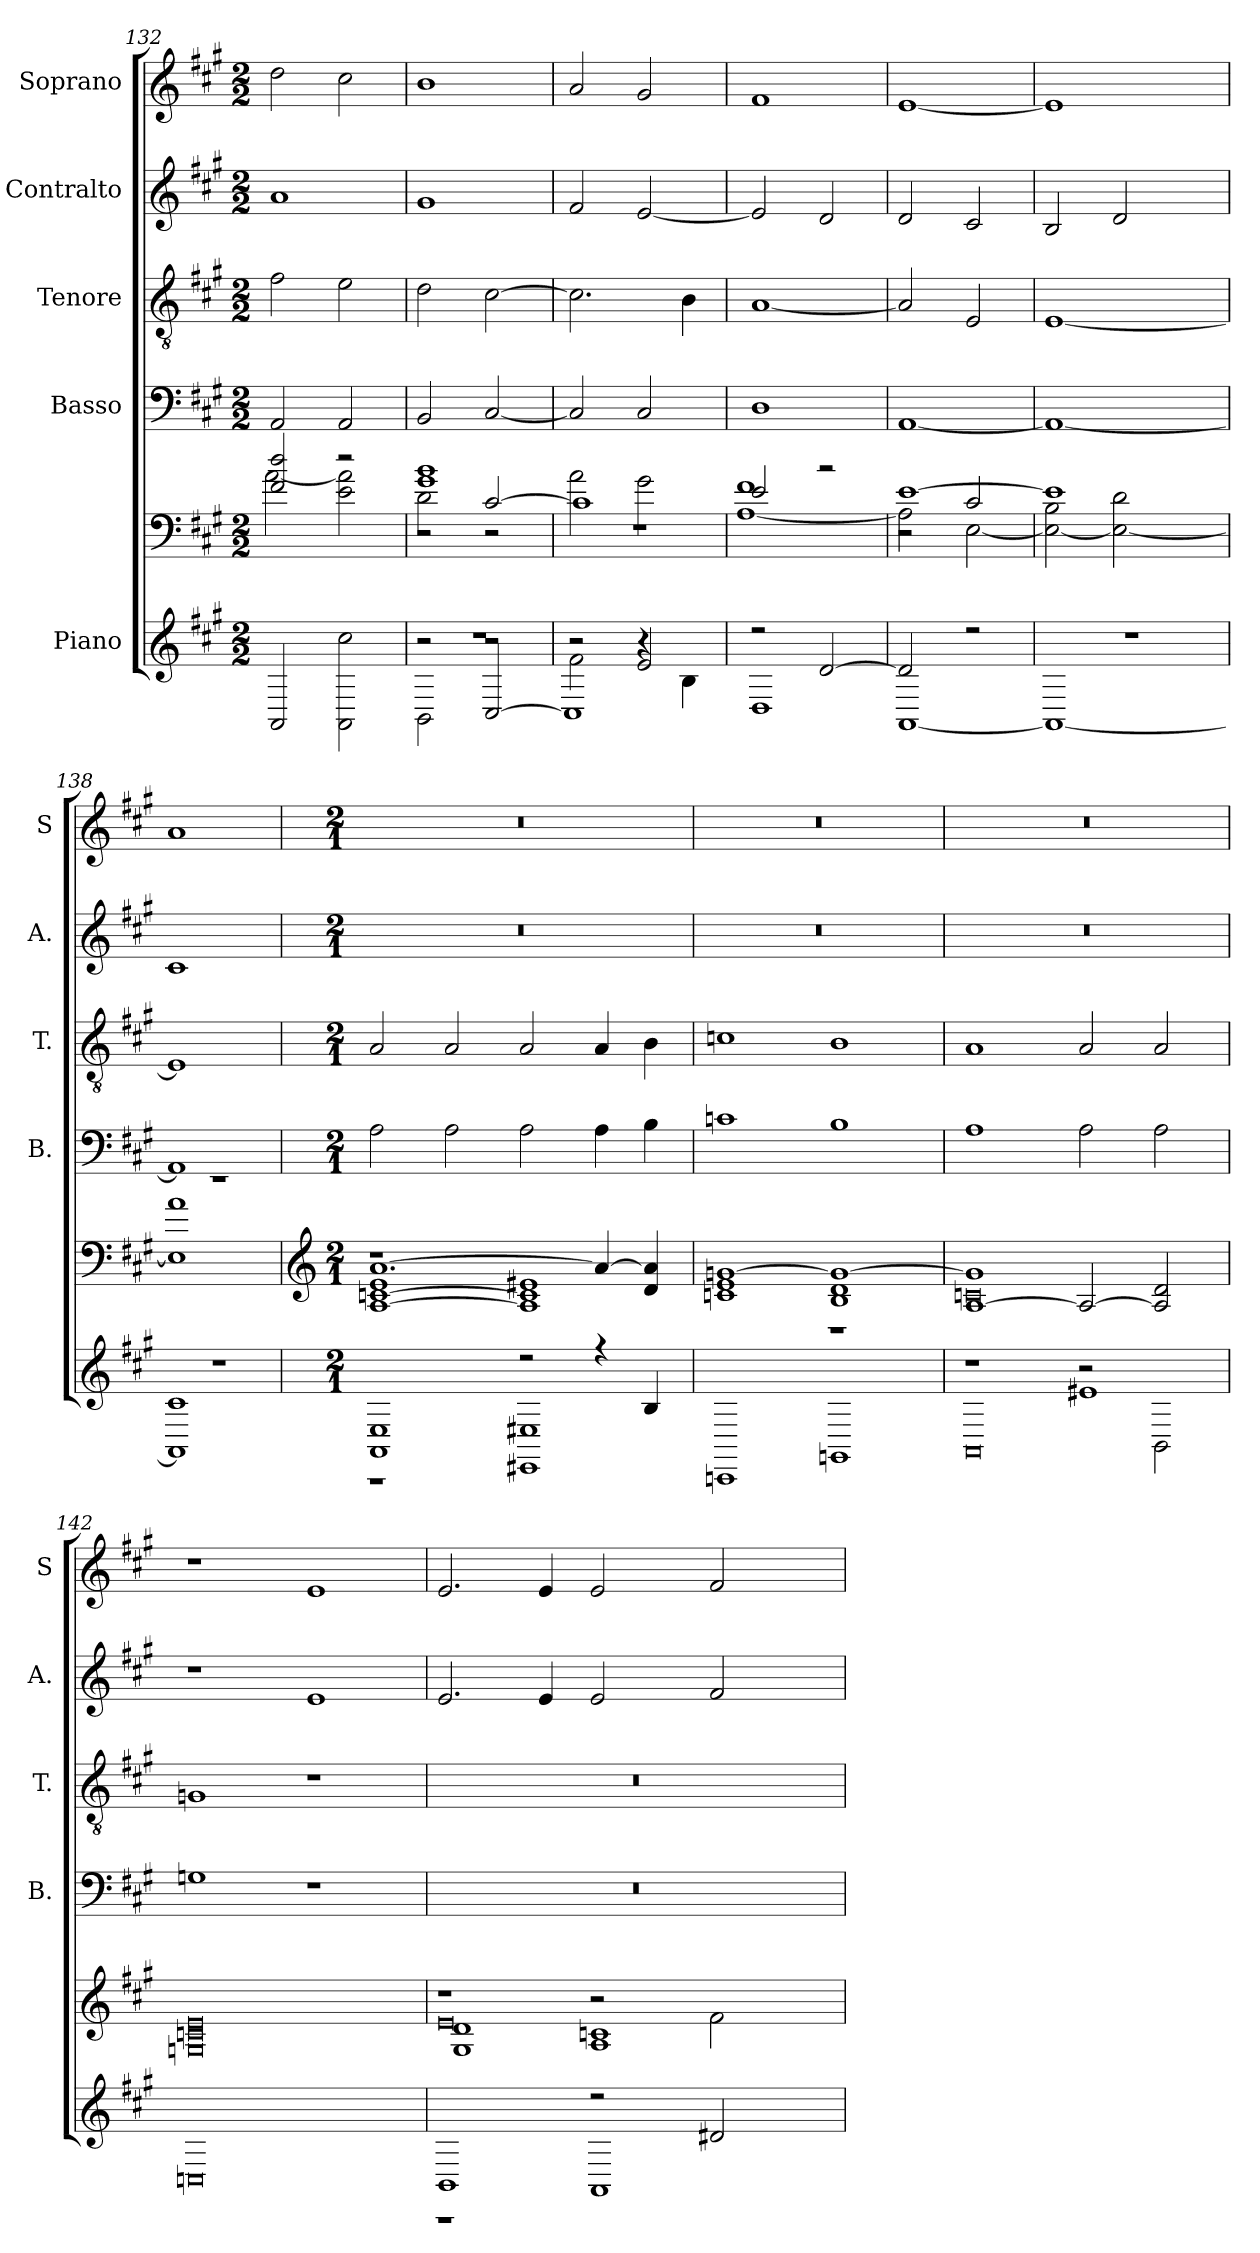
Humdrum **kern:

**kern	**kern	**kern	**kern	**kern	**kern
*part5	*part5	*part4	*part3	*part2	*part1
*staff6	*staff5	*staff4	*staff3	*staff2	*staff1
*I"Piano	*	*I"Basso	*I"Tenore	*I"Contralto	*I"Soprano
*	*	*I'B.	*I'T.	*I'A.	*I'S
*clefG2	*clefF4	*clefF4	*clefGv2	*clefG2	*clefG2
*k[f#c#g#]	*k[f#c#g#]	*k[f#c#g#]	*k[f#c#g#]	*k[f#c#g#]	*k[f#c#g#]
*M2/2	*M2/2	*M2/2	*M2/2	*M2/2	*M2/2
=132	=132	=132	=132	=132	=132
*	*^	*	*	*	*
2AA/	2f#/ 2dd/	[2a\	2AA/	2f#\	1a	2dd\
2AA\ 2cc#\	2r	2e\ 2a\]	2AA/	2e\	.	2cc#\
=133	=133	=133	=133	=133	=133	=133
*^	*	*^	*	*	*	*
*	*^	*	*	*	*	*	*	*
1r	2BB\	2r	1g# 1b	2d\	2r	2BB/	2d\	1g#	1b
.	2r	[2C#/	.	2r	[2c#/	[2C#/	[2c#\	.	.
=134	=134	=134	=134	=134	=134	=134	=134	=134	=134
2r	2f#\	1C#]	1r	2a\	1c#]	2C#/]	2.c#\]	2f#/	2a/
2e/	4r	.	.	2g#\	.	2C#/	.	[2e/	2g#/
.	4B\	.	.	.	.	.	4B\	.	.
*	*v	*v	*	*	*	*	*	*	*
*	*	*	*v	*v	*	*	*	*
=135	=135	=135	=135	=135	=135	=135	=135
2r	1D	2e/	[1A 1f#	1D	[1A	2e/]	1f#
[2d/	.	2r	.	.	.	2d/	.
=136	=136	=136	=136	=136	=136	=136	=136
*	*	*	*^	*	*	*	*
2d/]	[1AA	[1e	2A\]	2r	[1AA	2A/]	2d/	[1e
2r	.	.	[2E\	2c#/	.	2E/	2c#/	.
*	*	*	*v	*v	*	*	*	*
=137	=137	=137	=137	=137	=137	=137	=137
*	*	*	*	*	*	*	*^
*	*	*	*	*	*	*	*	*^
*	*	*	*	*	*	*	*	*	*^
1r	1AA_	1e]	2E\_ 2B\	1AA_	[1E	2B/	1e]	2ryy	2.ryy	2..ryy
.	.	.	2E\_ 2d\	.	.	2d/	.	8ryy	.	.
*	*	*	*	*	*	*	*MM115	*	*	*
.	.	.	.	.	.	.	.	4.ryy	.	.
*	*	*	*	*	*	*	*MM106	*	*	*
.	.	.	.	.	.	.	.	.	4ryy	.
*	*	*	*	*	*	*	*MM98	*	*	*
.	.	.	.	.	.	.	.	.	.	8ryy
*v	*v	*	*	*	*	*	*v	*v	*v	*v
*	*	*	*	*	*	*MM93
=138	=138	=138	=138	=138	=138	=138
*	*	*	*	*	*	*MM66
*^	*	*	*	*	*	*
*	*^	*	*	*	*	*	*
1r	1c#	1AA]	1r	1E] 1a	1AA]	1E]	1c#	1a
*v	*v	*v	*	*	*	*	*	*
*	*v	*v	*	*	*	*
!!LO:PB:g=z
=139	=139	=139	=139	=139	=139
*	*clefG2	*	*	*	*
*M2/1	*M2/1	*M2/1	*M2/1	*M2/1	*M2/1
*	*	*	*	*	*MM120
*^	*^	*	*	*	*
*	*	*	*^	*	*	*	*
1AA 1E	1r	[1.a	1r	[1A [1cn 1e	2A\	2A/	0r	0r
.	.	.	.	.	2A\	2A/	.	.
2r	1EE#X 1E#X	.	1e#X	1A] 1c]	2A\	2A/	.	.
4r	.	4a/_	.	.	4A\	4A/	.	.
4B/	.	4d/ 4a/]	.	.	4B\	4B\	.	.
*v	*v	*	*	*	*	*	*	*
*	*	*v	*v	*	*	*	*
=140	=140	=140	=140	=140	=140	=140
1CCn	[1gn	1cn 1e	1cn	1cn	0r	0r
1GGn	1B 1d 1g_	1r	1B	1B	.	.
=141	=141	=141	=141	=141	=141	=141
*^	*	*	*	*	*	*
*	*^	*	*	*	*	*	*
1r	1r	0AA	[1A 1g]	0cn	1A	1A	0r	0r
1e#X	2r	.	2A/_	.	2A\	2A/	.	.
.	2BB\	.	2A/] 2d/	.	2A\	2A/	.	.
*v	*v	*v	*	*	*	*	*	*
*	*v	*v	*	*	*	*
=142	=142	=142	=142	=142	=142
0Cn	0Gn 0cn 0e	1Gn	1Gn	1r	1r
.	.	1r	1r	1e	1e
!!LO:PB:g=z
=143	=143	=143	=143	=143	=143
*^	*^	*	*	*	*^
*	*	*	*^	*	*	*	*	*^
*	*	*	*	*	*	*	*	*	*	*^
*	*	*	*	*	*	*	*	*	*	*	*^
1BB	1r	0e	1G# 1d	1r	0r	0r	2.e/	2.e/	1ryy	1ryy	1ryy	1..ryy
.	.	.	.	.	.	.	4e/	4e/	.	.	.	.
2r	1AA	.	2r	1A 1cn	.	.	2e/	2e/	4ryy	4.ryy	2ryy	.
*	*	*	*	*	*	*	*	*MM115	*	*	*	*
.	.	.	.	.	.	.	.	.	2.ryy	.	.	.
*	*	*	*	*	*	*	*	*MM111	*	*	*	*
.	.	.	.	.	.	.	.	.	.	2ryy	.	.
*	*	*	*	*	*	*	*	*MM106	*	*	*	*
2d#X/	.	.	2f#\	.	.	.	2f#/	2f#/	.	.	8ryy	.
*	*	*	*	*	*	*	*	*MM102	*	*	*	*
.	.	.	.	.	.	.	.	.	.	.	4.ryy	.
*	*	*	*	*	*	*	*	*MM98	*	*	*	*
.	.	.	.	.	.	.	.	.	.	.	.	4ryy
*	*	*	*	*	*	*	*	*MM93	*	*	*	*
.	.	.	.	.	.	.	.	.	.	8ryy	.	.
*v	*v	*	*	*	*	*	*	*v	*v	*v	*v	*v
*	*v	*v	*v	*	*	*	*
=	=	=	=	=	=
*-	*-	*-	*-	*-	*-
